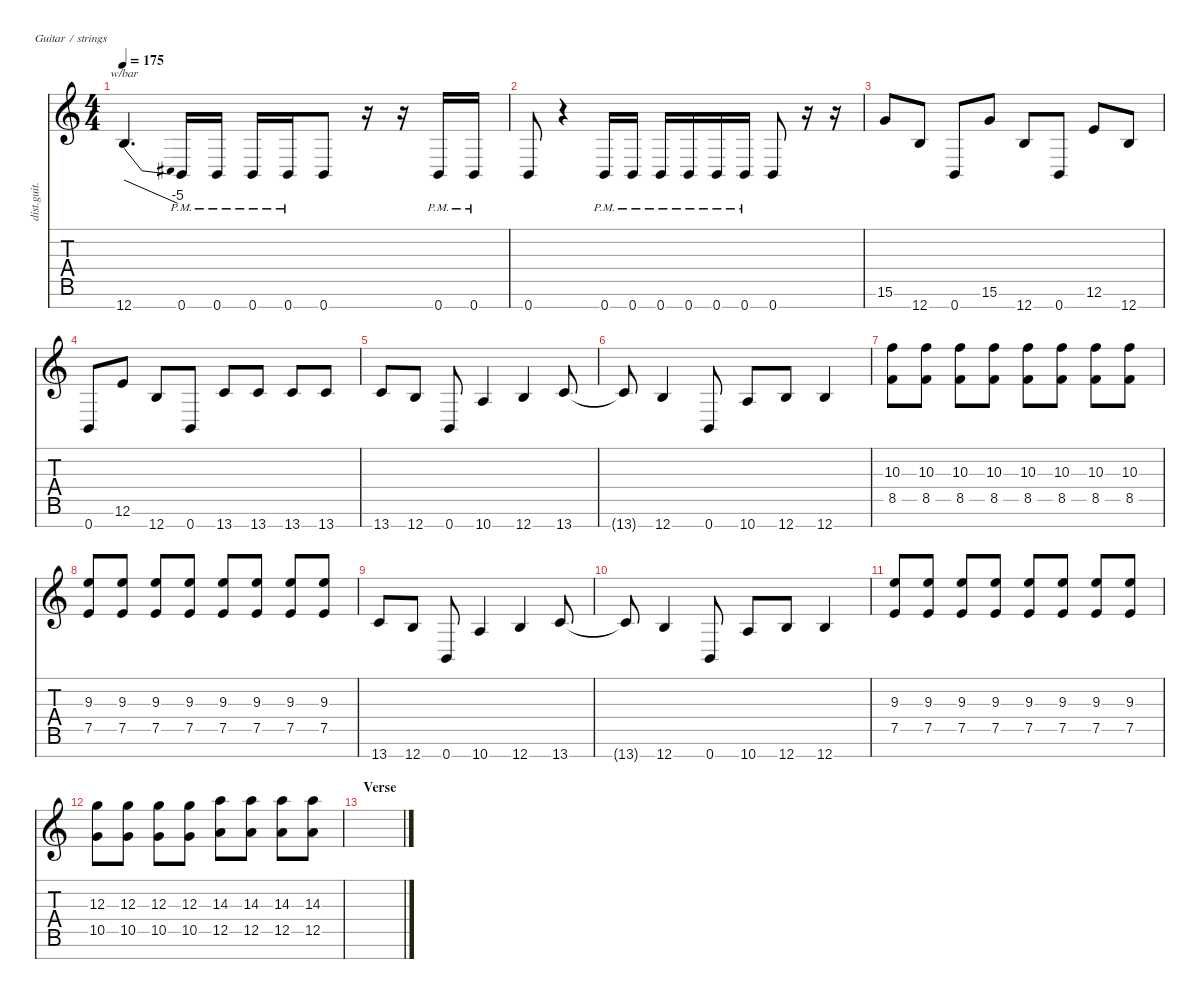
\defaultSystemsLayout 4
\hideDynamics
\bracketExtendMode nobrackets
\track ("Distortion Guitar - Zoli" "dist.guit.") {instrument distortionguitar}
\staff {score tabs}
\tuning (E4 B3 G3 D3 A2 E2 B1)
\ts (4 4)
\tempo 175
\clef g2
\ks c
12.7.4{d tbe (dive default 29.4 0 59.4 -20) dy ff} 0.7{pm}.16 0.7{pm}.16 0.7{pm}.16 0.7{pm}.16 0.7.8 r.16 r.16 0.7{pm}.16 0.7{pm}.16 |
0.7.8 r.4 0.7{pm}.16 0.7{pm}.16 0.7{pm}.16 0.7{pm}.16 0.7{pm}.16 0.7{pm}.16 0.7.8 r.16 r.16 |
15.6.8 12.7.8 0.7.8 15.6.8 12.7.8 0.7.8 12.6.8 12.7.8 |
0.7.8 12.6.8 12.7.8 0.7.8 13.7.8 13.7.8 13.7.8 13.7.8 |
13.7.8 12.7.8 0.7.8 10.7.4 12.7.4 13.7.8 |
13.7{t}.8 12.7.4 0.7.8 10.7.8 12.7.8 12.7.4 |
(8.5 10.3).8 (8.5 10.3).8 (8.5 10.3).8 (8.5 10.3).8 (8.5 10.3).8 (8.5 10.3).8 (8.5 10.3).8 (8.5 10.3).8 |
(7.5 9.3).8 (7.5 9.3).8 (7.5 9.3).8 (7.5 9.3).8 (7.5 9.3).8 (7.5 9.3).8 (7.5 9.3).8 (7.5 9.3).8 |
13.7.8{beam Up} 12.7.8{beam Up} 0.7.8{beam Up} 10.7.4{beam Up} 12.7.4{beam Up} 13.7.8{beam Up} |
13.7{t}.8{beam Up} 12.7.4{beam Up} 0.7.8{beam Up} 10.7.8{beam Up} 12.7.8{beam Up} 12.7.4{beam Up} |
(7.5 9.3).8{beam Up} (7.5 9.3).8{beam Up} (7.5 9.3).8{beam Up} (7.5 9.3).8{beam Up} (7.5 9.3).8{beam Up} (7.5 9.3).8{beam Up} (7.5 9.3).8{beam Up} (7.5 9.3).8{beam Up} |
(10.5 12.3).8{beam Down} (10.5 12.3).8{beam Down} (10.5 12.3).8{beam Down} (10.5 12.3).8{beam Down} (14.3 12.5).8{beam Down} (14.3 12.5).8{beam Down} (14.3 12.5).8{beam Down} (14.3 12.5).8{beam Down} |
\section ("" "Verse")
